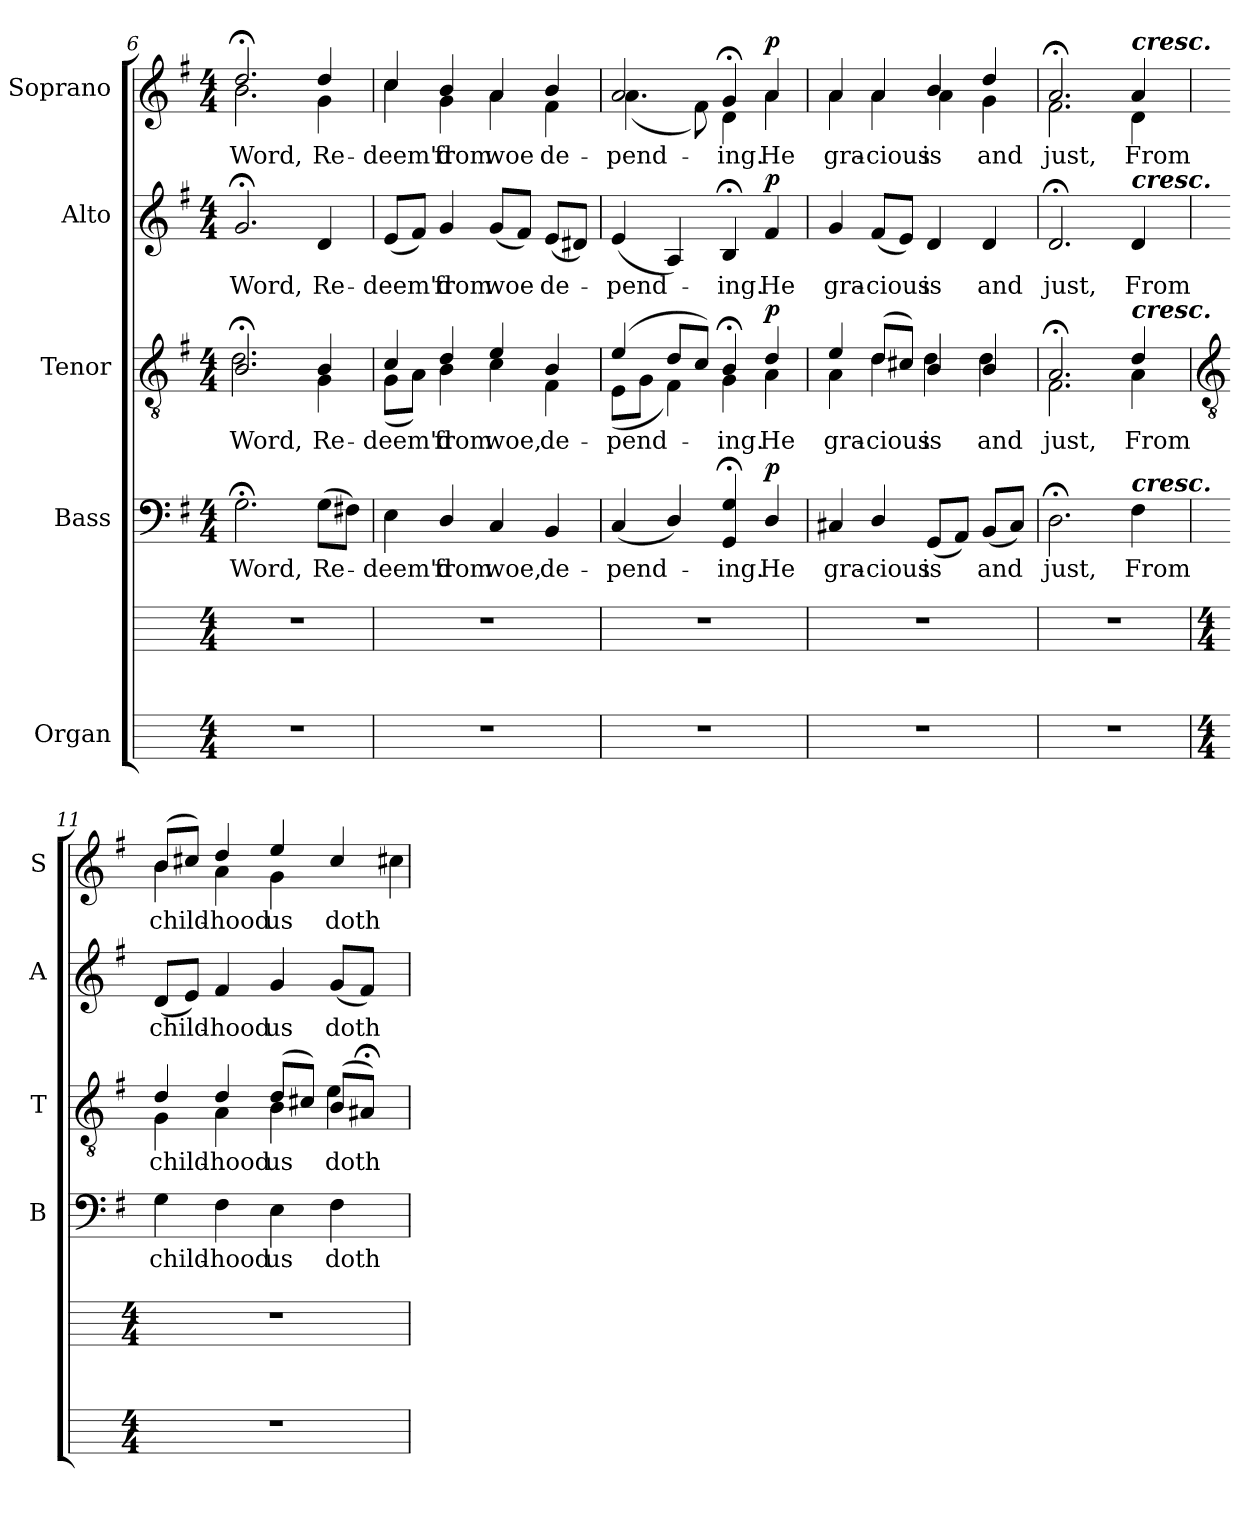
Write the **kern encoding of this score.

**kern	**kern	**kern	**text	**dynam	**kern	**text	**dynam	**kern	**text	**dynam	**kern	**text	**dynam
*part5	*part5	*part4	*part4	*part4	*part3	*part3	*part3	*part2	*part2	*part2	*part1	*part1	*part1
*staff6	*staff5	*staff4	*staff4	*staff4	*staff3	*staff3	*staff3	*staff2	*staff2	*staff2	*staff1	*staff1	*staff1
*I"Organ	*	*I"Bass	*	*	*I"Tenor	*	*	*I"Alto	*	*	*I"Soprano	*	*
*	*	*I'B	*	*	*I'T	*	*	*I'A	*	*	*I'S	*	*
!!LO:LB:g=z
*	*	*clefF4	*	*	*clefGv2	*	*	*clefG2	*	*	*clefG2	*	*
*	*	*k[f#]	*	*	*k[f#]	*	*	*k[f#]	*	*	*k[f#]	*	*
*	*	*G:	*	*	*G:	*	*	*G:	*	*	*G:	*	*
*M4/4	*M4/4	*M4/4	*	*	*M4/4	*	*	*M4/4	*	*	*M4/4	*	*
=6	=6	=6	=6	=6	=6	=6	=6	=6	=6	=6	=6	=6	=6
!	!	!	!LO:LY:b	!	!	!LO:LY:b	!	!	!LO:LY:b	!	!	!LO:LY:b	!
*	*	*	*	*	*^	*	*	*	*	*	*^	*	*
1r	1r	2.G;<	Word,	.	2.B;</	2.d\	Word,	.	2.g;<	Word,	.	2.dd;</	2.b\	Word,	.
!	!	!	!LO:LY:b	!	!	!	!LO:LY:b	!	!	!LO:LY:b	!	!	!	!LO:LY:b	!
.	.	(>8GL	Re-	.	4B/	4G	Re-	.	4d	Re-	.	4dd/	4g\	Re-	.
.	.	8F#XJ)	.	.	.	.	.	.	.	.	.	.	.	.	.
=7	=7	=7	=7	=7	=7	=7	=7	=7	=7	=7	=7	=7	=7	=7	=7
!	!	!	!LO:LY:b	!	!	!	!LO:LY:b	!	!	!LO:LY:b	!	!	!	!LO:LY:b	!
1r	1r	4E	deem'd	.	4c/	(<8G\L	-deem'd	.	(<8eL	-deem'd	.	4cc/	4cc\	-deem'd	.
.	.	.	.	.	.	8A\J)	.	.	8f#J)	.	.	.	.	.	.
!	!	!	!LO:LY:b	!	!	!	!LO:LY:b	!	!	!LO:LY:b	!	!	!	!LO:LY:b	!
.	.	4D/	from	.	4d/	4B\	-from	.	4g	from	.	4b/	4g\	from	.
!	!	!	!LO:LY:b	!	!	!	!LO:LY:b	!	!	!LO:LY:b	!	!	!	!LO:LY:b	!
.	.	4C	woe,	.	4e/	4c\	woe,	.	(<8gL	woe	.	4a/	4a\	woe	.
.	.	.	.	.	.	.	.	.	8f#J)	.	.	.	.	.	.
!	!	!	!LO:LY:b	!	!	!	!LO:LY:b	!	!	!LO:LY:b	!	!	!	!LO:LY:b	!
.	.	4BB	de-	.	4B/	4F#\	de-	.	(<8eL	de-	.	4b/	4f#	de-	.
.	.	.	.	.	.	.	.	.	8d#XJ)	.	.	.	.	.	.
=8	=8	=8	=8	=8	=8	=8	=8	=8	=8	=8	=8	=8	=8	=8	=8
!	!	!	!LO:LY:b	!	!	!	!LO:LY:b	!	!	!LO:LY:b	!	!	!	!LO:LY:b	!
1r	1r	(<4C	-pend-	.	(>4e/	(<8E\L	pend-	.	(<4e	pend-	.	2a/	(<4.a\	pend-	.
.	.	.	.	.	.	8G\J	.	.	.	.	.	.	.	.	.
.	.	4D/)	.	.	8d/L	4F#\)	.	.	4A)	.	.	.	.	.	.
.	.	.	.	.	8c/J)	.	.	.	.	.	.	.	8f#\)	.	.
!	!	!	!LO:LY:b	!	!	!	!LO:LY:b	!	!	!LO:LY:b	!	!	!	!LO:LY:b	!
.	.	4GG; 4G;	ing.	.	4B;</	4G\	ing.	.	4B;<	ing.	.	4g;</	4d	-ing.	.
!	!	!	!LO:LY:b	!LO:DY:b	!	!	!LO:LY:b	!LO:DY:b	!	!LO:LY:b	!LO:DY:b	!	!	!LO:LY:b	!LO:DY:b
.	.	4D/	He	p	4d/	4A\	He	p	4f#	He	p	4a/	4a\	He	p
=9	=9	=9	=9	=9	=9	=9	=9	=9	=9	=9	=9	=9	=9	=9	=9
!	!	!	!LO:LY:b	!	!	!	!LO:LY:b	!	!	!LO:LY:b	!	!	!	!LO:LY:b	!
1r	1r	4C#X	gra-	.	4e/	4A\	gra-	.	4g	gra-	.	4a/	4a\	gra-	.
!	!	!	!LO:LY:b	!	!	!	!LO:LY:b	!	!	!LO:LY:b	!	!	!	!LO:LY:b	!
.	.	4D/	-cious	.	(>8d/L	4d\	-cious	.	(<8f#L	-cious	.	4a/	4a\	-cious	.
.	.	.	.	.	8c#X/J)	.	.	.	8eJ)	.	.	.	.	.	.
!	!	!	!LO:LY:b	!	!	!	!LO:LY:b	!	!	!LO:LY:b	!	!	!	!LO:LY:b	!
.	.	(<8GGL	is	.	4B/	4d\	is	.	4d	is	.	4b/	4a\	is	.
.	.	8AAJ)	.	.	.	.	.	.	.	.	.	.	.	.	.
!	!	!	!LO:LY:b	!	!	!	!LO:LY:b	!	!	!LO:LY:b	!	!	!	!LO:LY:b	!
.	.	(<8BBL	and	.	4B/	4d\	and	.	4d	and	.	4dd/	4g\	and	.
.	.	8C#J)	.	.	.	.	.	.	.	.	.	.	.	.	.
=10	=10	=10	=10	=10	=10	=10	=10	=10	=10	=10	=10	=10	=10	=10	=10
!	!	!	!LO:LY:b	!	!	!	!LO:LY:b	!	!	!LO:LY:b	!	!	!	!LO:LY:b	!
1r	1r	2.D;<	just,	.	2.A;</	2.F#\	just,	.	2.d;<	just,	.	2.a;</	2.f#\	just,	.
!	!	!	!	!	!	!	!	!	!	!	!	!LO:TX:a:Bi:t=cresc.	!	!	!
!	!	!	!	!	!	!	!	!	!LO:TX:a:Bi:t=cresc.	!	!	!	!	!	!
!	!	!	!	!	!LO:TX:a:Bi:t=cresc.	!	!	!	!	!	!	!	!	!	!
!	!	!LO:TX:a:Bi:t=cresc.	!	!	!	!	!	!	!	!	!	!	!	!	!
!	!	!	!LO:LY:b	!	!	!	!LO:LY:b	!	!	!LO:LY:b	!	!	!	!LO:LY:b	!
.	.	4F#	From	.	4d/	4A\	From	.	4d	From	.	4a/	4d	From	.
!!LO:LB:g=z	!!
=11	=11	=11	=11	=11	=11	=11	=11	=11	=11	=11	=11	=11	=11	=11	=11
*	*	*	*	*	*clefGv2	*	*	*	*	*	*	*	*	*	*
*M4/4	*M4/4	*	*	*	*	*	*	*	*	*	*	*	*	*	*
!	!	!	!LO:LY:b	!	!	!	!LO:LY:b	!	!	!LO:LY:b	!	!	!	!LO:LY:b	!
1r	1r	4G	child-	.	4d/	4G\	child-	.	(<8dL	child-	.	(>8b/L	4b\	child-	.
.	.	.	.	.	.	.	.	.	8eJ)	.	.	8cc#X/J)	.	.	.
!	!	!	!LO:LY:b	!	!	!	!LO:LY:b	!	!	!LO:LY:b	!	!	!	!LO:LY:b	!
.	.	4F#	-hood	.	4d/	4A\	-hood	.	4f#	hood	.	4dd/	4a\	hood	.
!	!	!	!LO:LY:b	!	!	!	!LO:LY:b	!	!	!LO:LY:b	!	!	!	!LO:LY:b	!
.	.	4E	us	.	(>8d/L	4B\	us	.	4g	us	.	4ee/	4g\	us	.
.	.	.	.	.	8c#X/J)	.	.	.	.	.	.	.	.	.	.
!	!	!	!LO:LY:b	!	!	!	!LO:LY:b	!	!	!LO:LY:b	!	!	!	!LO:LY:b	!
.	.	4F#	doth	.	(>8B/L	4e\	doth	.	(<8gL	doth	.	4cc#/	4cc#X\	doth	.
.	.	.	.	.	8A#X;</J)	.	.	.	8f#J)	.	.	.	.	.	.
*	*	*	*	*	*v	*v	*	*	*	*	*	*v	*v	*	*
=	=	=	=	=	=	=	=	=	=	=	=	=	=
*-	*-	*-	*-	*-	*-	*-	*-	*-	*-	*-	*-	*-	*-
